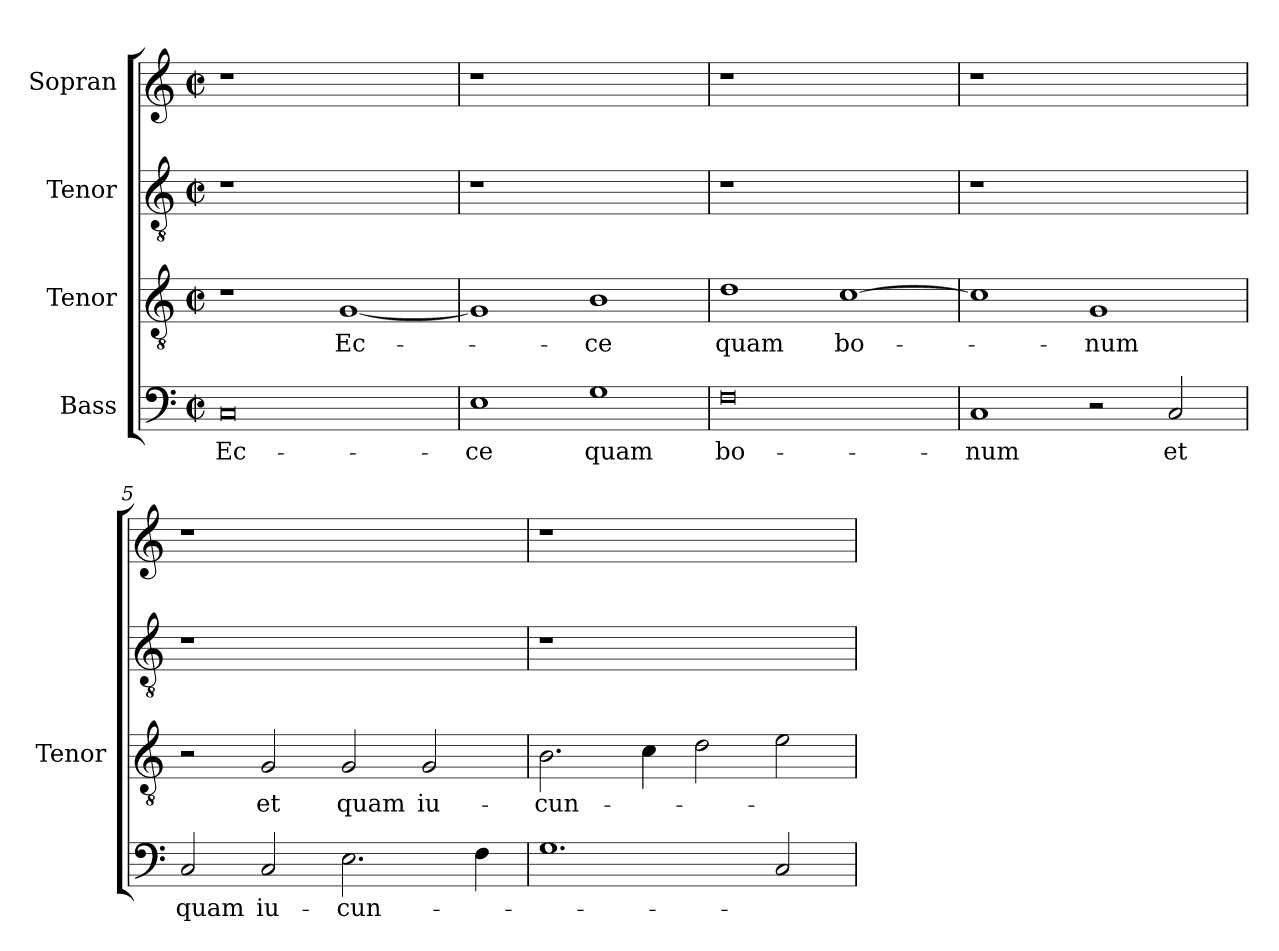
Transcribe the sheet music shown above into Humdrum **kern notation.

**kern	**text	**kern	**text	**kern	**kern
*part4	*part4	*part3	*part3	*part2	*part1
*staff4	*staff4	*staff3	*staff3	*staff2	*staff1
*I"Bass	*	*I"Tenor	*	*I"Tenor	*I"Sopran
*	*	*I'Tenor	*	*	*
!!LO:PB:g=z
*clefF4	*	*clefGv2	*	*clefGv2	*clefG2
*	*	*ITrd7c12	*	*ITrd7c12	*
*k[]	*	*k[]	*	*k[]	*k[]
*M2/2	*	*M2/2	*	*M2/2	*M2/2
*met(c|)	*	*met(c|)	*	*met(c|)	*met(c|)
=1	=1	=1	=1	=1	=1
!	!LO:LY:b:color=#000000	!	!	!LO:N:vis=1	!LO:N:vis=1
0Ci	Ec-	1r	.	1r	1r
!	!	!	!LO:LY:b:color=#000000	!	!
.	.	[<1GGi	Ec-	1ryy	1ryy
=2	=2	=2	=2	=2	=2
!	!LO:LY:b:color=#000000	!	!	!LO:N:vis=1	!LO:N:vis=1
1Ei	-ce	1GGi]	.	1r	1r
!	!LO:LY:b:color=#000000	!	!	!	!
!	!	!	!LO:LY:b:color=#000000	!	!
1Gi	quam	1BBi	-ce	1ryy	1ryy
=3	=3	=3	=3	=3	=3
!	!LO:LY:b:color=#000000	!	!	!	!
!	!	!	!LO:LY:b:color=#000000	!LO:N:vis=1	!LO:N:vis=1
0Fi	bo-	1Di	quam	1r	1r
!	!	!	!LO:LY:b:color=#000000	!	!
.	.	[>1Ci	bo-	1ryy	1ryy
=4	=4	=4	=4	=4	=4
!	!LO:LY:b:color=#000000	!	!	!LO:N:vis=1	!LO:N:vis=1
1Ci	-num	1Ci]	.	1r	1r
!	!	!	!LO:LY:b:color=#000000	!	!
2r	.	1GGi	-num	1ryy	1ryy
!	!LO:LY:b:color=#000000	!	!	!	!
2Ci/	et	.	.	.	.
=5	=5	=5	=5	=5	=5
!	!LO:LY:b:color=#000000	!	!	!LO:N:vis=1	!LO:N:vis=1
2Ci/	quam	2r	.	1r	1r
!	!LO:LY:b:color=#000000	!	!	!	!
!	!	!	!LO:LY:b:color=#000000	!	!
2Ci/	iu-	2GGi/	et	.	.
!	!LO:LY:b:color=#000000	!	!	!	!
!	!	!	!LO:LY:b:color=#000000	!	!
2.Ei\	-cun-	2GGi/	quam	1ryy	1ryy
!	!	!	!LO:LY:b:color=#000000	!	!
.	.	2GGi/	iu-	.	.
4Fi\	.	.	.	.	.
=6	=6	=6	=6	=6	=6
!	!	!	!LO:LY:b:color=#000000	!LO:N:vis=1	!LO:N:vis=1
1.Gi	.	2.BBi\	-cun-	1r	1r
.	.	4Ci\	.	.	.
.	.	2Di\	.	1ryy	1ryy
2Ci/	.	2Ei\	.	.	.
=	=	=	=	=	=
*-	*-	*-	*-	*-	*-
